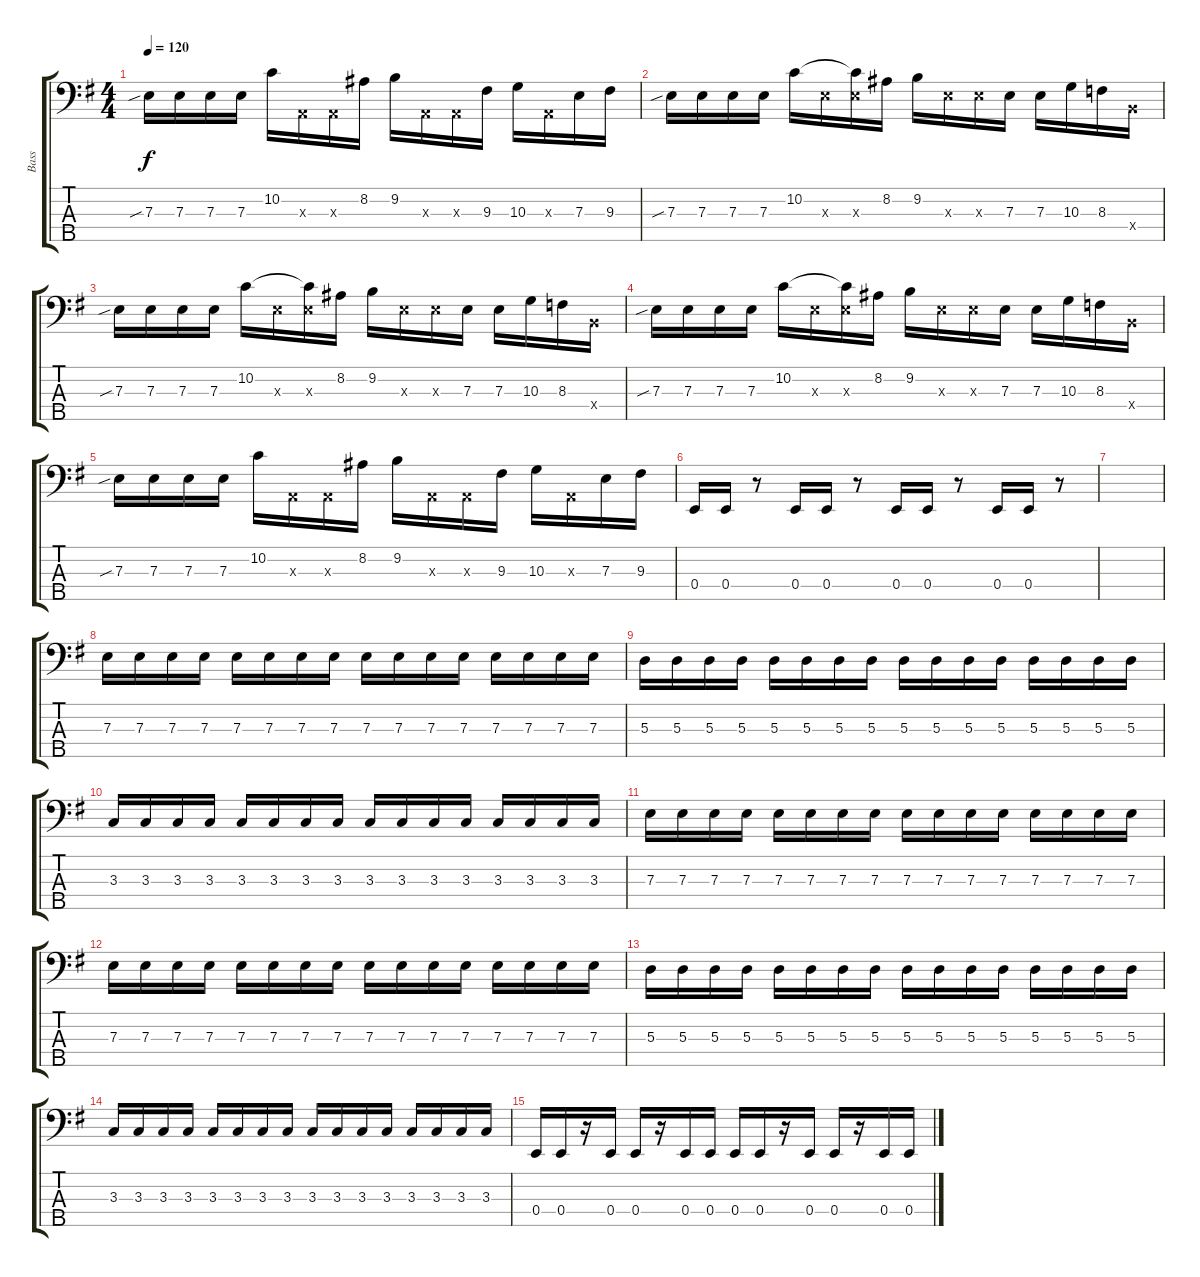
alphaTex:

\track ("Bass" "Bass") {instrument electricbassfinger}
\staff {score tabs}
\tuning (G2 D2 A1 E1 B0) {hide}
\ts (4 4)
\tempo 120
\clef f4
\ks eminor
7.3{sib}.16{dy f} 7.3.16 7.3.16 7.3.16 10.2.16 0.3{x}.16 0.3{x}.16 8.2.16 9.2.16 0.3{x}.16 0.3{x}.16 9.3.16 10.3.16 0.3{x}.16 7.3.16 9.3.16 |
7.3{sib}.16 7.3.16 7.3.16 7.3.16 10.2.16 7.3{x}.16 (10.2{t} 7.3{x}).16 8.2.16 9.2.16 7.3{x}.16 7.3{x}.16 7.3.16 7.3.16 10.3.16 8.3.16 7.4{x}.16 |
7.3{sib}.16 7.3.16 7.3.16 7.3.16 10.2.16 7.3{x}.16 (10.2{t} 7.3{x}).16 8.2.16 9.2.16 7.3{x}.16 7.3{x}.16 7.3.16 7.3.16 10.3.16 8.3.16 7.4{x}.16 |
7.3{sib}.16 7.3.16 7.3.16 7.3.16 10.2.16 7.3{x}.16 (10.2{t} 7.3{x}).16 8.2.16 9.2.16 7.3{x}.16 7.3{x}.16 7.3.16 7.3.16 10.3.16 8.3.16 7.4{x}.16 |
7.3{sib}.16 7.3.16 7.3.16 7.3.16 10.2.16 0.3{x}.16 0.3{x}.16 8.2.16 9.2.16 0.3{x}.16 0.3{x}.16 9.3.16 10.3.16 0.3{x}.16 7.3.16 9.3.16 |
0.4.16 0.4.16 r.8 0.4.16 0.4.16 r.8 0.4.16 0.4.16 r.8 0.4.16 0.4.16 r.8 |
|
7.3.16 7.3.16 7.3.16 7.3.16 7.3.16 7.3.16 7.3.16 7.3.16 7.3.16 7.3.16 7.3.16 7.3.16 7.3.16 7.3.16 7.3.16 7.3.16 |
5.3.16 5.3.16 5.3.16 5.3.16 5.3.16 5.3.16 5.3.16 5.3.16 5.3.16 5.3.16 5.3.16 5.3.16 5.3.16 5.3.16 5.3.16 5.3.16 |
3.3.16 3.3.16 3.3.16 3.3.16 3.3.16 3.3.16 3.3.16 3.3.16 3.3.16 3.3.16 3.3.16 3.3.16 3.3.16 3.3.16 3.3.16 3.3.16 |
7.3.16 7.3.16 7.3.16 7.3.16 7.3.16 7.3.16 7.3.16 7.3.16 7.3.16 7.3.16 7.3.16 7.3.16 7.3.16 7.3.16 7.3.16 7.3.16 |
7.3.16 7.3.16 7.3.16 7.3.16 7.3.16 7.3.16 7.3.16 7.3.16 7.3.16 7.3.16 7.3.16 7.3.16 7.3.16 7.3.16 7.3.16 7.3.16 |
5.3.16 5.3.16 5.3.16 5.3.16 5.3.16 5.3.16 5.3.16 5.3.16 5.3.16 5.3.16 5.3.16 5.3.16 5.3.16 5.3.16 5.3.16 5.3.16 |
3.3.16 3.3.16 3.3.16 3.3.16 3.3.16 3.3.16 3.3.16 3.3.16 3.3.16 3.3.16 3.3.16 3.3.16 3.3.16 3.3.16 3.3.16 3.3.16 |
0.4.16 0.4.16 r.16 0.4.16 0.4.16 r.16 0.4.16 0.4.16 0.4.16 0.4.16 r.16 0.4.16 0.4.16 r.16 0.4.16 0.4.16
